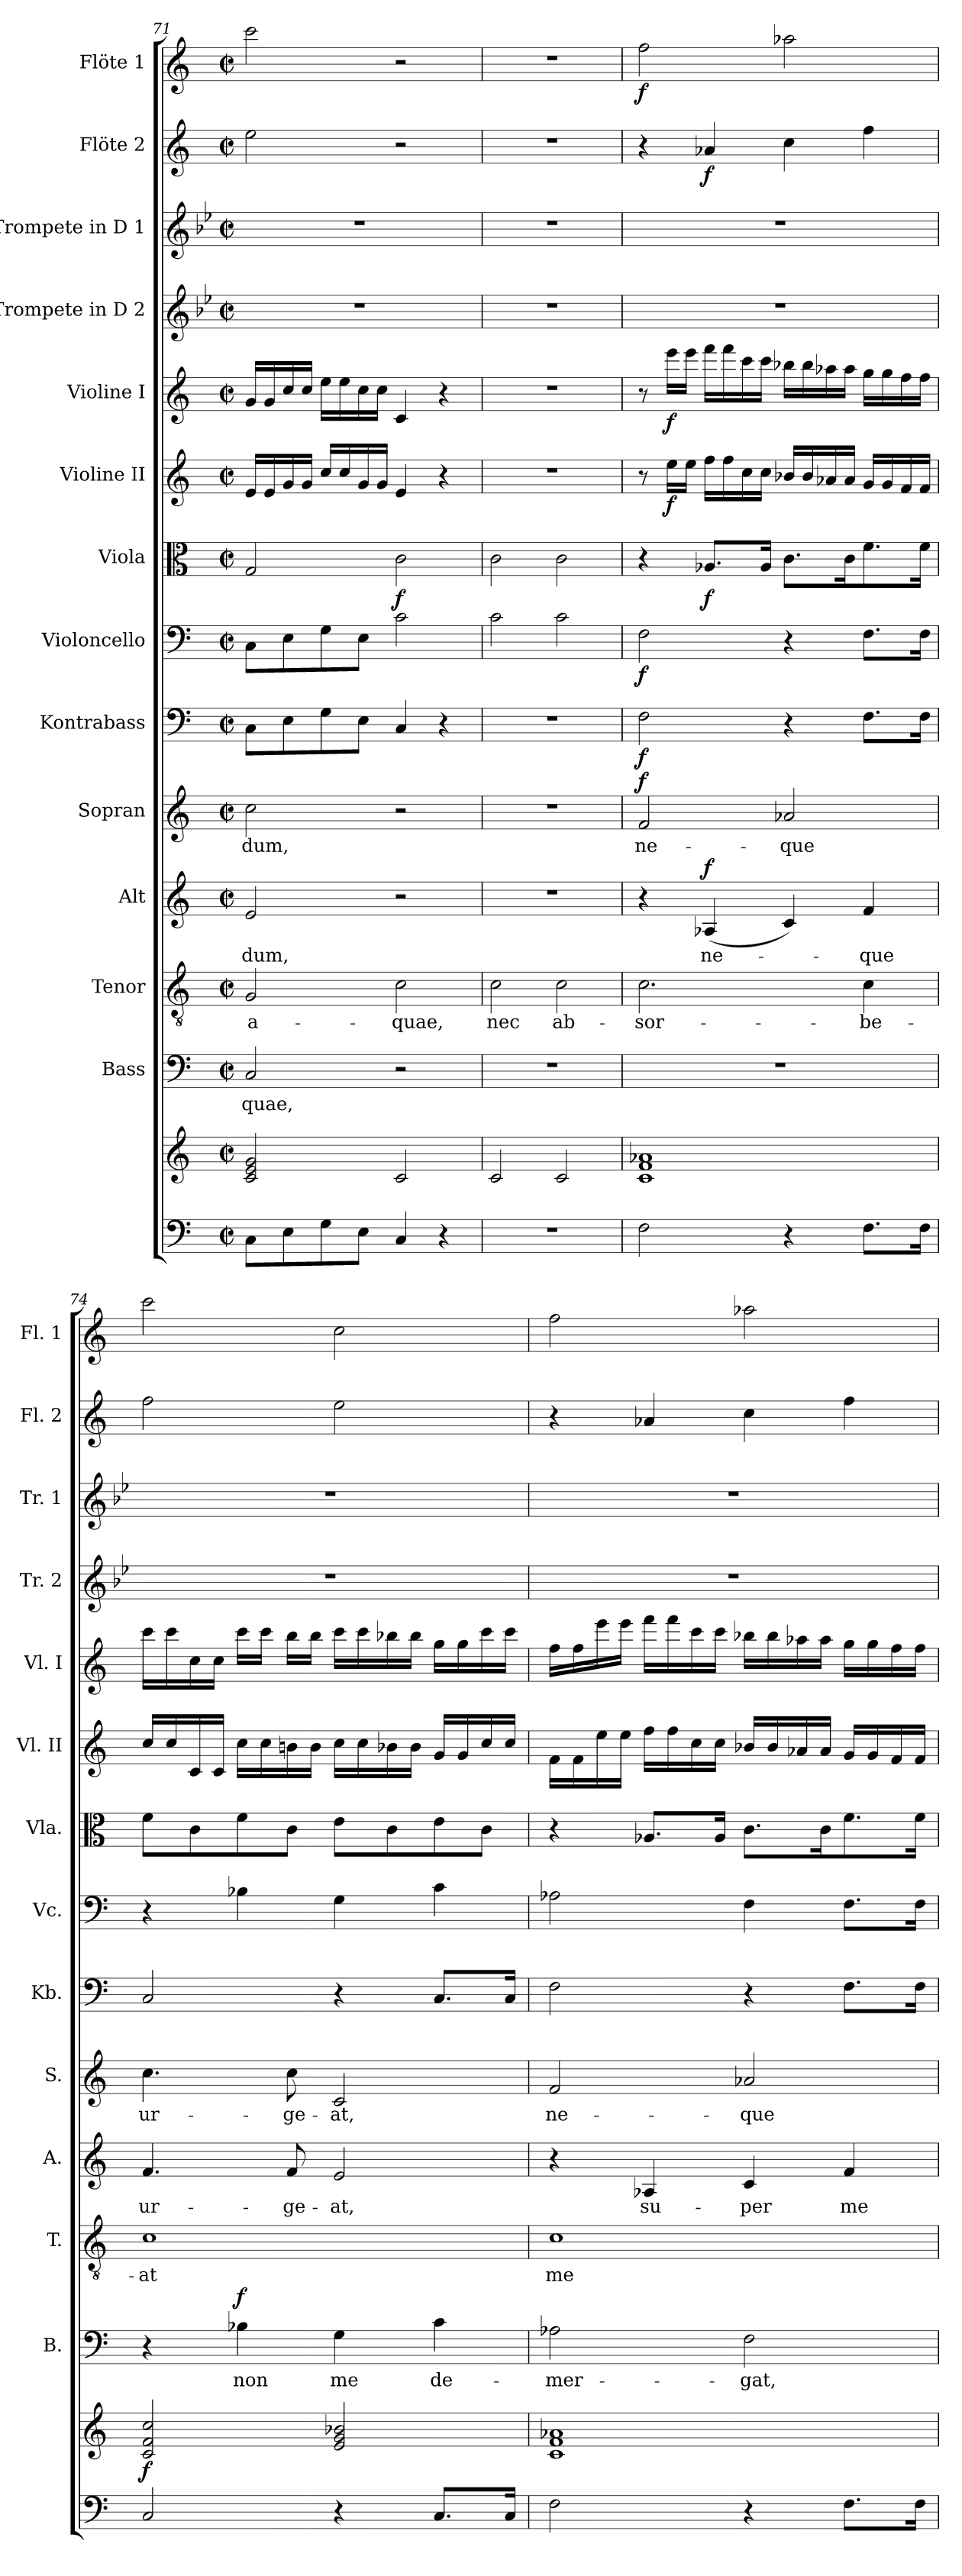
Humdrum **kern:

**kern	**kern	**dynam	**kern	**text	**dynam	**kern	**text	**kern	**text	**dynam	**kern	**text	**dynam	**kern	**dynam	**kern	**dynam	**kern	**dynam	**kern	**dynam	**kern	**dynam	**kern	**kern	**kern	**dynam	**kern	**dynam
*part14	*part14	*part14	*part13	*part13	*part13	*part12	*part12	*part11	*part11	*part11	*part10	*part10	*part10	*part9	*part9	*part8	*part8	*part7	*part7	*part6	*part6	*part5	*part5	*part4	*part3	*part2	*part2	*part1	*part1
*staff15	*staff14	*staff14/15	*staff13	*staff13	*staff13	*staff12	*staff12	*staff11	*staff11	*staff11	*staff10	*staff10	*staff10	*staff9	*staff9	*staff8	*staff8	*staff7	*staff7	*staff6	*staff6	*staff5	*staff5	*staff4	*staff3	*staff2	*staff2	*staff1	*staff1
*	*	*	*I"Bass	*	*	*I"Tenor	*	*I"Alt	*	*	*I"Sopran	*	*	*I"Kontrabass	*	*I"Violoncello	*	*I"Viola	*	*I"Violine II	*	*I"Violine I	*	*I"Trompete in D 2	*I"Trompete in D 1	*I"Flöte 2	*	*I"Flöte 1	*
*	*	*	*I'B.	*	*	*I'T.	*	*I'A.	*	*	*I'S.	*	*	*I'Kb.	*	*I'Vc.	*	*I'Vla.	*	*I'Vl. II	*	*I'Vl. I	*	*I'Tr. 2	*I'Tr. 1	*I'Fl. 2	*	*I'Fl. 1	*
*clefF4	*clefG2	*	*clefF4	*	*	*clefGv2	*	*clefG2	*	*	*clefG2	*	*	*clefF4	*	*clefF4	*	*clefC3	*	*clefG2	*	*clefG2	*	*clefG2	*clefG2	*clefG2	*	*clefG2	*
*	*	*	*	*	*	*	*	*	*	*	*	*	*	*ITrd7c12	*	*	*	*	*	*	*	*	*	*ITrd-1c-2	*ITrd-1c-2	*	*	*	*
*k[]	*k[]	*	*k[]	*	*	*k[]	*	*k[]	*	*	*k[]	*	*	*k[]	*	*k[]	*	*k[]	*	*k[]	*	*k[]	*	*k[]	*k[]	*k[]	*	*k[]	*
*C:	*C:	*	*C:	*	*	*C:	*	*C:	*	*	*C:	*	*	*C:	*	*C:	*	*C:	*	*C:	*	*C:	*	*C:	*C:	*C:	*	*C:	*
*M2/2	*M2/2	*	*M2/2	*	*	*M2/2	*	*M2/2	*	*	*M2/2	*	*	*M2/2	*	*M2/2	*	*M2/2	*	*M2/2	*	*M2/2	*	*M2/2	*M2/2	*M2/2	*	*M2/2	*
*met(c|)	*met(c|)	*	*met(c|)	*	*	*met(c|)	*	*met(c|)	*	*	*met(c|)	*	*	*met(c|)	*	*met(c|)	*	*met(c|)	*	*met(c|)	*	*met(c|)	*	*met(c|)	*met(c|)	*met(c|)	*	*met(c|)	*
=71	=71	=71	=71	=71	=71	=71	=71	=71	=71	=71	=71	=71	=71	=71	=71	=71	=71	=71	=71	=71	=71	=71	=71	=71	=71	=71	=71	=71	=71
!	!	!	!	!LO:LY:b	!	!	!LO:LY:b	!	!LO:LY:b	!	!	!LO:LY:b	!	!	!	!	!	!	!	!	!	!	!	!	!	!	!	!	!
8C\L	2c/ 2e/ 2g/	.	2C/	-quae,	.	2G/	a-	2e/	-dum,	.	2cc\	-dum,	.	8CC\L	.	8C\L	.	2G/	.	16e/LL	.	16g/LL	.	1r	1r	2ee\	.	2ccc\	.
.	.	.	.	.	.	.	.	.	.	.	.	.	.	.	.	.	.	.	.	16e/	.	16g/	.	.	.	.	.	.	.
8E\	.	.	.	.	.	.	.	.	.	.	.	.	.	8EE\	.	8E\	.	.	.	16g/	.	16cc/	.	.	.	.	.	.	.
.	.	.	.	.	.	.	.	.	.	.	.	.	.	.	.	.	.	.	.	16g/JJ	.	16cc/JJ	.	.	.	.	.	.	.
8G\	.	.	.	.	.	.	.	.	.	.	.	.	.	8GG\	.	8G\	.	.	.	16cc/LL	.	16ee\LL	.	.	.	.	.	.	.
.	.	.	.	.	.	.	.	.	.	.	.	.	.	.	.	.	.	.	.	16cc/	.	16ee\	.	.	.	.	.	.	.
8E\J	.	.	.	.	.	.	.	.	.	.	.	.	.	8EE\J	.	8E\J	.	.	.	16g/	.	16cc\	.	.	.	.	.	.	.
.	.	.	.	.	.	.	.	.	.	.	.	.	.	.	.	.	.	.	.	16g/JJ	.	16cc\JJ	.	.	.	.	.	.	.
!	!	!	!	!	!	!	!LO:LY:b	!	!	!	!	!	!	!	!	!	!	!	!LO:DY:b	!	!	!	!	!	!	!	!	!	!
4C/	2c/	.	2r	.	.	2c\	-quae,	2r	.	.	2r	.	.	4CC/	.	2c\	.	2c\	f	4e/	.	4c/	.	.	.	2r	.	2r	.
4r	.	.	.	.	.	.	.	.	.	.	.	.	.	4r	.	.	.	.	.	4r	.	4r	.	.	.	.	.	.	.
=72	=72	=72	=72	=72	=72	=72	=72	=72	=72	=72	=72	=72	=72	=72	=72	=72	=72	=72	=72	=72	=72	=72	=72	=72	=72	=72	=72	=72	=72
!	!	!	!	!	!	!	!LO:LY:b	!	!	!	!	!	!	!	!	!	!	!	!	!	!	!	!	!	!	!	!	!	!
1r	2c/	.	1r	.	.	2c\	nec	1r	.	.	1r	.	.	1r	.	2c\	.	2c\	.	1r	.	1r	.	1r	1r	1r	.	1r	.
!	!	!	!	!	!	!	!LO:LY:b	!	!	!	!	!	!	!	!	!	!	!	!	!	!	!	!	!	!	!	!	!	!
.	2c/	.	.	.	.	2c\	ab-	.	.	.	.	.	.	.	.	2c\	.	2c\	.	.	.	.	.	.	.	.	.	.	.
!!LO:PB:g=z
=73	=73	=73	=73	=73	=73	=73	=73	=73	=73	=73	=73	=73	=73	=73	=73	=73	=73	=73	=73	=73	=73	=73	=73	=73	=73	=73	=73	=73	=73
!	!	!	!	!	!	!	!LO:LY:b	!	!	!	!	!LO:LY:b	!LO:DY:a	!	!LO:DY:b	!	!LO:DY:b	!	!	!	!	!	!	!	!	!	!	!	!LO:DY:b
2F\	1c 1f 1a-X	.	1r	.	.	2.c\	-sor-	4r	.	.	2f/	ne-	f	2FF\	f	2F\	f	4r	.	8r	.	8r	.	1r	1r	4r	.	2ff\	f
!	!	!	!	!	!	!	!	!	!	!	!	!	!	!	!	!	!	!	!	!	!LO:DY:b	!	!LO:DY:b	!	!	!	!	!	!
.	.	.	.	.	.	.	.	.	.	.	.	.	.	.	.	.	.	.	.	16ee\LL	f	16eee\LL	f	.	.	.	.	.	.
.	.	.	.	.	.	.	.	.	.	.	.	.	.	.	.	.	.	.	.	16ee\JJ	.	16eee\JJ	.	.	.	.	.	.	.
!	!	!	!	!	!	!	!	!	!LO:LY:b	!LO:DY:a	!	!	!	!	!	!	!	!	!LO:DY:b	!	!	!	!	!	!	!	!LO:DY:b	!	!
.	.	.	.	.	.	.	.	(4A-X/	ne-	f	.	.	.	.	.	.	.	8.A-X/L	f	16ff\LL	.	16fff\LL	.	.	.	4a-X/	f	.	.
.	.	.	.	.	.	.	.	.	.	.	.	.	.	.	.	.	.	.	.	16ff\	.	16fff\	.	.	.	.	.	.	.
.	.	.	.	.	.	.	.	.	.	.	.	.	.	.	.	.	.	.	.	16cc\	.	16ccc\	.	.	.	.	.	.	.
.	.	.	.	.	.	.	.	.	.	.	.	.	.	.	.	.	.	16A-/Jk	.	16cc\JJ	.	16ccc\JJ	.	.	.	.	.	.	.
!	!	!	!	!	!	!	!	!	!	!	!	!LO:LY:b	!	!	!	!	!	!	!	!	!	!	!	!	!	!	!	!	!
4r	.	.	.	.	.	.	.	4c/)	.	.	2a-X/	-que	.	4r	.	4r	.	8.c\L	.	16b-X/LL	.	16bb-X\LL	.	.	.	4cc\	.	2aa-X\	.
.	.	.	.	.	.	.	.	.	.	.	.	.	.	.	.	.	.	.	.	16b-/	.	16bb-\	.	.	.	.	.	.	.
.	.	.	.	.	.	.	.	.	.	.	.	.	.	.	.	.	.	.	.	16a-X/	.	16aa-X\	.	.	.	.	.	.	.
.	.	.	.	.	.	.	.	.	.	.	.	.	.	.	.	.	.	16c\k	.	16a-/JJ	.	16aa-\JJ	.	.	.	.	.	.	.
!	!	!	!	!	!	!	!LO:LY:b	!	!LO:LY:b	!	!	!	!	!	!	!	!	!	!	!	!	!	!	!	!	!	!	!	!
8.F\L	.	.	.	.	.	4c\	-be-	4f/	-que	.	.	.	.	8.FF\L	.	8.F\L	.	8.f\	.	16g/LL	.	16gg\LL	.	.	.	4ff\	.	.	.
.	.	.	.	.	.	.	.	.	.	.	.	.	.	.	.	.	.	.	.	16g/	.	16gg\	.	.	.	.	.	.	.
.	.	.	.	.	.	.	.	.	.	.	.	.	.	.	.	.	.	.	.	16f/	.	16ff\	.	.	.	.	.	.	.
16F\Jk	.	.	.	.	.	.	.	.	.	.	.	.	.	16FF\Jk	.	16F\Jk	.	16f\Jk	.	16f/JJ	.	16ff\JJ	.	.	.	.	.	.	.
=74	=74	=74	=74	=74	=74	=74	=74	=74	=74	=74	=74	=74	=74	=74	=74	=74	=74	=74	=74	=74	=74	=74	=74	=74	=74	=74	=74	=74	=74
!	!	!LO:DY:b	!	!	!	!	!LO:LY:b	!	!LO:LY:b	!	!	!LO:LY:b	!	!	!	!	!	!	!	!	!	!	!	!	!	!	!	!	!
2C/	2c/ 2f/ 2cc/	f	4r	.	.	1c	-at	4.f/	ur-	.	4.cc\	ur-	.	2CC/	.	4r	.	8f\L	.	16cc/LL	.	16ccc\LL	.	1r	1r	2ff\	.	2ccc\	.
.	.	.	.	.	.	.	.	.	.	.	.	.	.	.	.	.	.	.	.	16cc/	.	16ccc\	.	.	.	.	.	.	.
.	.	.	.	.	.	.	.	.	.	.	.	.	.	.	.	.	.	8c\	.	16c/	.	16cc\	.	.	.	.	.	.	.
.	.	.	.	.	.	.	.	.	.	.	.	.	.	.	.	.	.	.	.	16c/JJ	.	16cc\JJ	.	.	.	.	.	.	.
!	!	!	!	!LO:LY:b	!LO:DY:a	!	!	!	!	!	!	!	!	!	!	!	!	!	!	!	!	!	!	!	!	!	!	!	!
.	.	.	4B-X\	non	f	.	.	.	.	.	.	.	.	.	.	4B-X\	.	8f\	.	16cc\LL	.	16ccc\LL	.	.	.	.	.	.	.
.	.	.	.	.	.	.	.	.	.	.	.	.	.	.	.	.	.	.	.	16cc\	.	16ccc\JJ	.	.	.	.	.	.	.
!	!	!	!	!	!	!	!	!	!LO:LY:b	!	!	!LO:LY:b	!	!	!	!	!	!	!	!	!	!	!	!	!	!	!	!	!
.	.	.	.	.	.	.	.	8f/	-ge-	.	8cc\	-ge-	.	.	.	.	.	8c\J	.	16bn\	.	16bb\LL	.	.	.	.	.	.	.
.	.	.	.	.	.	.	.	.	.	.	.	.	.	.	.	.	.	.	.	16b\JJ	.	16bb\JJ	.	.	.	.	.	.	.
!	!	!	!	!LO:LY:b	!	!	!	!	!LO:LY:b	!	!	!LO:LY:b	!	!	!	!	!	!	!	!	!	!	!	!	!	!	!	!	!
4r	2e/ 2g/ 2b-X/	.	4G\	me	.	.	.	2e/	-at,	.	2c/	-at,	.	4r	.	4G\	.	8e\L	.	16cc\LL	.	16ccc\LL	.	.	.	2ee\	.	2cc\	.
.	.	.	.	.	.	.	.	.	.	.	.	.	.	.	.	.	.	.	.	16cc\	.	16ccc\	.	.	.	.	.	.	.
.	.	.	.	.	.	.	.	.	.	.	.	.	.	.	.	.	.	8c\	.	16b-X\	.	16bb-X\	.	.	.	.	.	.	.
.	.	.	.	.	.	.	.	.	.	.	.	.	.	.	.	.	.	.	.	16b-\JJ	.	16bb-\JJ	.	.	.	.	.	.	.
!	!	!	!	!LO:LY:b	!	!	!	!	!	!	!	!	!	!	!	!	!	!	!	!	!	!	!	!	!	!	!	!	!
8.C/L	.	.	4c\	de-	.	.	.	.	.	.	.	.	.	8.CC/L	.	4c\	.	8e\	.	16g/LL	.	16gg\LL	.	.	.	.	.	.	.
.	.	.	.	.	.	.	.	.	.	.	.	.	.	.	.	.	.	.	.	16g/	.	16gg\	.	.	.	.	.	.	.
.	.	.	.	.	.	.	.	.	.	.	.	.	.	.	.	.	.	8c\J	.	16cc/	.	16ccc\	.	.	.	.	.	.	.
16C/Jk	.	.	.	.	.	.	.	.	.	.	.	.	.	16CC/Jk	.	.	.	.	.	16cc/JJ	.	16ccc\JJ	.	.	.	.	.	.	.
=75	=75	=75	=75	=75	=75	=75	=75	=75	=75	=75	=75	=75	=75	=75	=75	=75	=75	=75	=75	=75	=75	=75	=75	=75	=75	=75	=75	=75	=75
!	!	!	!	!LO:LY:b	!	!	!LO:LY:b	!	!	!	!	!LO:LY:b	!	!	!	!	!	!	!	!	!	!	!	!	!	!	!	!	!
2F\	1c 1f 1a-X	.	2A-X\	-mer-	.	1c	me	4r	.	.	2f/	ne-	.	2FF\	.	2A-X\	.	4r	.	16f\LL	.	16ff\LL	.	1r	1r	4r	.	2ff\	.
.	.	.	.	.	.	.	.	.	.	.	.	.	.	.	.	.	.	.	.	16f\	.	16ff\	.	.	.	.	.	.	.
.	.	.	.	.	.	.	.	.	.	.	.	.	.	.	.	.	.	.	.	16ee\	.	16eee\	.	.	.	.	.	.	.
.	.	.	.	.	.	.	.	.	.	.	.	.	.	.	.	.	.	.	.	16ee\JJ	.	16eee\JJ	.	.	.	.	.	.	.
!	!	!	!	!	!	!	!	!	!LO:LY:b	!	!	!	!	!	!	!	!	!	!	!	!	!	!	!	!	!	!	!	!
.	.	.	.	.	.	.	.	4A-X/	su-	.	.	.	.	.	.	.	.	8.A-X/L	.	16ff\LL	.	16fff\LL	.	.	.	4a-X/	.	.	.
.	.	.	.	.	.	.	.	.	.	.	.	.	.	.	.	.	.	.	.	16ff\	.	16fff\	.	.	.	.	.	.	.
.	.	.	.	.	.	.	.	.	.	.	.	.	.	.	.	.	.	.	.	16cc\	.	16ccc\	.	.	.	.	.	.	.
.	.	.	.	.	.	.	.	.	.	.	.	.	.	.	.	.	.	16A-/Jk	.	16cc\JJ	.	16ccc\JJ	.	.	.	.	.	.	.
!	!	!	!	!LO:LY:b	!	!	!	!	!LO:LY:b	!	!	!LO:LY:b	!	!	!	!	!	!	!	!	!	!	!	!	!	!	!	!	!
4r	.	.	2F\	-gat,	.	.	.	4c/	-per	.	2a-X/	-que	.	4r	.	4F\	.	8.c\L	.	16b-X/LL	.	16bb-X\LL	.	.	.	4cc\	.	2aa-X\	.
.	.	.	.	.	.	.	.	.	.	.	.	.	.	.	.	.	.	.	.	16b-/	.	16bb-\	.	.	.	.	.	.	.
.	.	.	.	.	.	.	.	.	.	.	.	.	.	.	.	.	.	.	.	16a-X/	.	16aa-X\	.	.	.	.	.	.	.
.	.	.	.	.	.	.	.	.	.	.	.	.	.	.	.	.	.	16c\k	.	16a-/JJ	.	16aa-\JJ	.	.	.	.	.	.	.
!	!	!	!	!	!	!	!	!	!LO:LY:b	!	!	!	!	!	!	!	!	!	!	!	!	!	!	!	!	!	!	!	!
8.F\L	.	.	.	.	.	.	.	4f/	me	.	.	.	.	8.FF\L	.	8.F\L	.	8.f\	.	16g/LL	.	16gg\LL	.	.	.	4ff\	.	.	.
.	.	.	.	.	.	.	.	.	.	.	.	.	.	.	.	.	.	.	.	16g/	.	16gg\	.	.	.	.	.	.	.
.	.	.	.	.	.	.	.	.	.	.	.	.	.	.	.	.	.	.	.	16f/	.	16ff\	.	.	.	.	.	.	.
16F\Jk	.	.	.	.	.	.	.	.	.	.	.	.	.	16FF\Jk	.	16F\Jk	.	16f\Jk	.	16f/JJ	.	16ff\JJ	.	.	.	.	.	.	.
=	=	=	=	=	=	=	=	=	=	=	=	=	=	=	=	=	=	=	=	=	=	=	=	=	=	=	=	=	=
*-	*-	*-	*-	*-	*-	*-	*-	*-	*-	*-	*-	*-	*-	*-	*-	*-	*-	*-	*-	*-	*-	*-	*-	*-	*-	*-	*-	*-	*-
